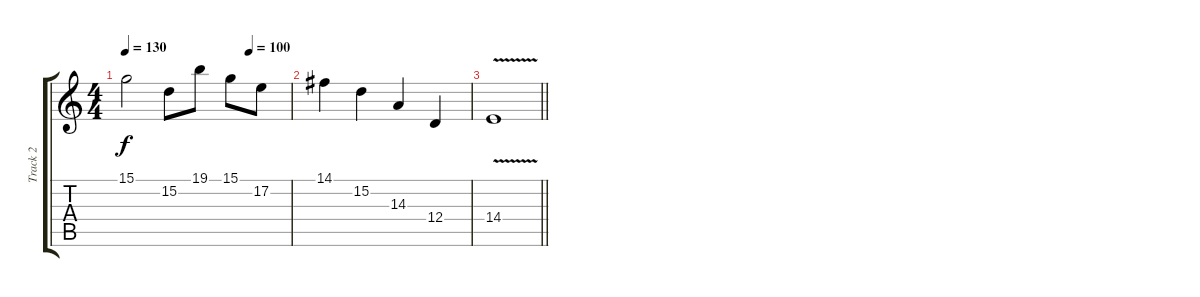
\track ("Track 2" "Track 2") {instrument flute}
\staff {score tabs}
\tuning (E4 B3 G3 D3 A2 E2) {hide}
\ts (4 4)
\tempo 130
\tempo (100 0.75)
\clef g2
\ks c
15.1.2{dy f} 15.2.8 19.1.8 15.1.8 17.2.8 |
14.1.4 15.2.4 14.3.4 12.4.4 |
\barLineRight lightlight
14.4{v}.1
